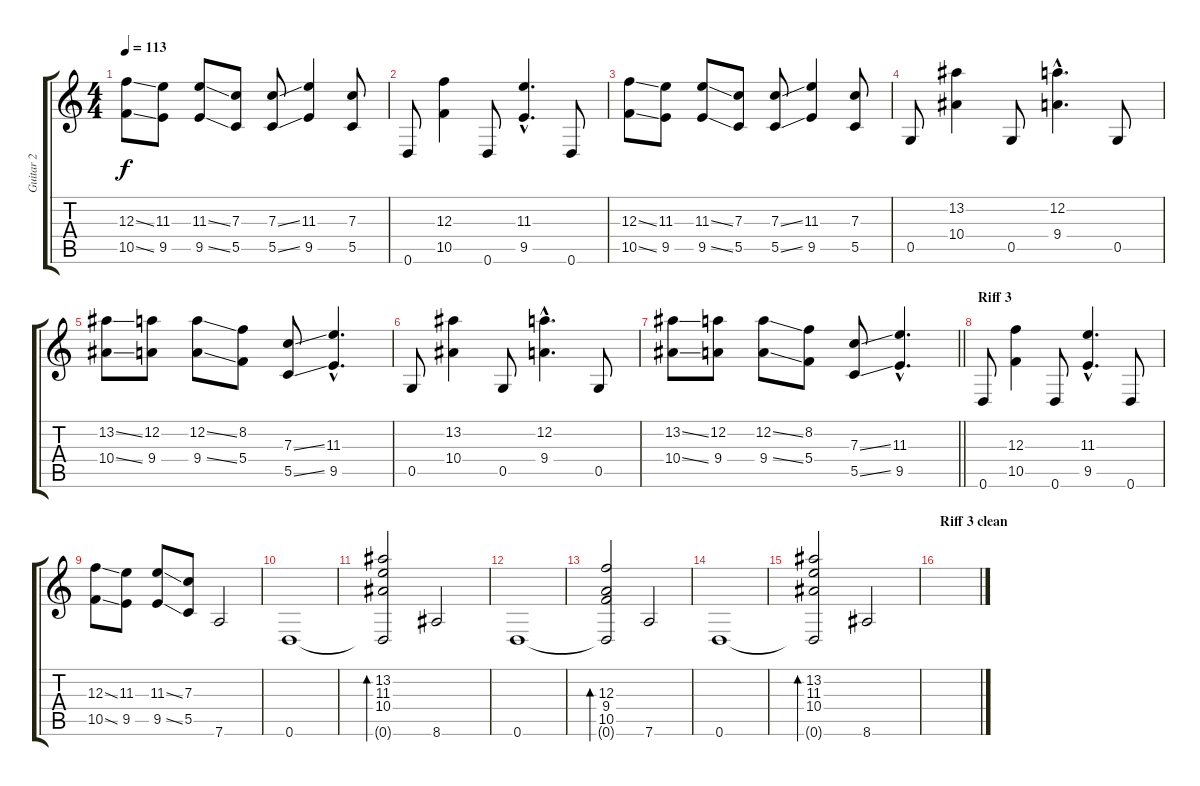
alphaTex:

\track ("Guitar 2" "Guitar 2") {instrument overdrivenguitar}
\staff {score tabs}
\tuning (D4 A3 F3 C3 G2 D2) {hide}
\ts (4 4)
\tempo 113
\clef g2
\ks c
(12.3{ss} 10.5{ss}).8{dy f} (11.3 9.5).8 (11.3{ss} 9.5{ss}).8 (7.3 5.5).8 (7.3{ss} 5.5{ss}).8 (11.3 9.5).4 (7.3 5.5).8 |
0.6.8 (12.3 10.5).4 0.6.8 (11.3{hac} 9.5{hac}).4{d} 0.6.8 |
(12.3{ss} 10.5{ss}).8 (11.3 9.5).8 (11.3{ss} 9.5{ss}).8 (7.3 5.5).8 (7.3{ss} 5.5{ss}).8 (11.3 9.5).4 (7.3 5.5).8 |
0.5.8 (13.2 10.4).4 0.5.8 (12.2{hac} 9.4{hac}).4{d} 0.5.8 |
(13.2{ss} 10.4{ss}).8 (12.2 9.4).8 (12.2{ss} 9.4{ss}).8 (8.2 5.4).8 (7.3{ss} 5.5{ss}).8 (11.3{hac} 9.5{hac}).4{d} |
0.5.8 (13.2 10.4).4 0.5.8 (12.2{hac} 9.4{hac}).4{d} 0.5.8 |
\barLineRight lightlight
(13.2{ss} 10.4{ss}).8 (12.2 9.4).8 (12.2{ss} 9.4{ss}).8 (8.2 5.4).8 (7.3{ss} 5.5{ss}).8 (11.3{hac} 9.5{hac}).4{d} |
\section ("" "Riff 3")
0.6.8{volume 10 instrument overdrivenguitar} (12.3 10.5).4 0.6.8 (11.3{hac} 9.5{hac}).4{d} 0.6.8 |
(12.3{ss} 10.5{ss}).8 (11.3 9.5).8 (11.3{ss} 9.5{ss}).8 (7.3 5.5).8 7.6.2 |
0.6.1 |
(13.2 11.3 10.4 0.6{t}).2{bd 240} 8.6.2 |
0.6.1 |
(12.3 9.4 10.5 0.6{t}).2{bd 240} 7.6.2 |
0.6.1 |
(13.2 11.3 10.4 0.6{t}).2{bd 240} 8.6.2 |
\section ("" "Riff 3 clean")
